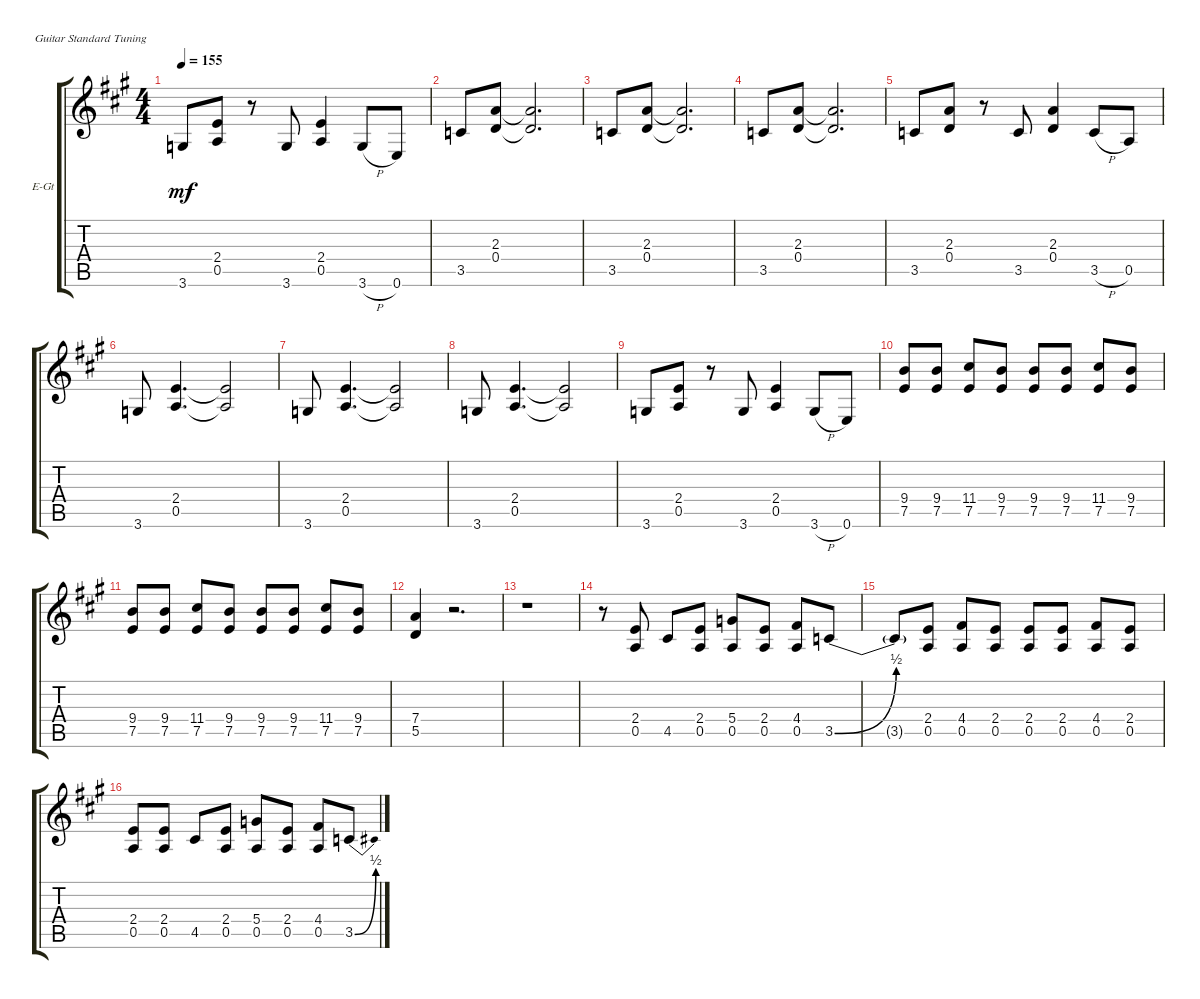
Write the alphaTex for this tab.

\defaultSystemsLayout 4
\bracketExtendMode groupsimilarinstruments
\firstSystemTrackNameOrientation horizontal
\otherSystemsTrackNameOrientation horizontal
\track ("Jimmy Page" "E-Gt") {instrument electricguitarclean}
\staff {score tabs}
\tuning (E4 B3 G3 D3 A2 E2)
\ts (4 4)
\tempo 155
\clef g2
\ks a
3.6.8{dy mf} (2.4 0.5).8 r.8 3.6.8 (0.5 2.4).4 3.6{h}.8 0.6.8 |
3.5.8 (0.4 2.3).8 (2.3{t} 0.4{t}).2{d} |
3.5.8 (0.4 2.3).8 (2.3{t} 0.4{t}).2{d} |
3.5.8 (0.4 2.3).8 (2.3{t} 0.4{t}).2{d} |
3.5.8 (0.4 2.3).8 r.8 3.5.8 (0.4 2.3).4 3.5{h}.8 0.5.8 |
3.6.8 (2.4 0.5).4{d} (0.5{t} 2.4{t}).2 |
3.6.8 (2.4 0.5).4{d} (0.5{t} 2.4{t}).2 |
3.6.8 (2.4 0.5).4{d} (0.5{t} 2.4{t}).2 |
3.6.8 (2.4 0.5).8 r.8 3.6.8 (0.5 2.4).4 3.6{h}.8 0.6.8 |
(9.4 7.5).8 (7.5 9.4).8 (11.4 7.5).8 (7.5 9.4).8 (9.4 7.5).8 (7.5 9.4).8 (11.4 7.5).8 (7.5 9.4).8 |
(9.4 7.5).8 (7.5 9.4).8 (11.4 7.5).8 (7.5 9.4).8 (9.4 7.5).8 (7.5 9.4).8 (11.4 7.5).8 (7.5 9.4).8 |
(7.4 5.5).4 r.2{d} |
r.1 |
r.8 (0.5 2.4).8 4.5.8 (0.5 2.4).8 (5.4 0.5).8 (0.5 2.4).8 (4.4 0.5).8 3.5{be (bend 0 0 30 2)}.8 |
3.5{be (hold 0 0 60 0) t}.8 (0.5 2.4).8 (4.4 0.5).8 (0.5 2.4).8 (2.4 0.5).8 (0.5 2.4).8 (4.4 0.5).8 (0.5 2.4).8 |
(2.4 0.5).8 (0.5 2.4).8 4.5.8 (0.5 2.4).8 (5.4 0.5).8 (0.5 2.4).8 (0.5 4.4).8 3.5{be (bend 0 0 30 2)}.8
